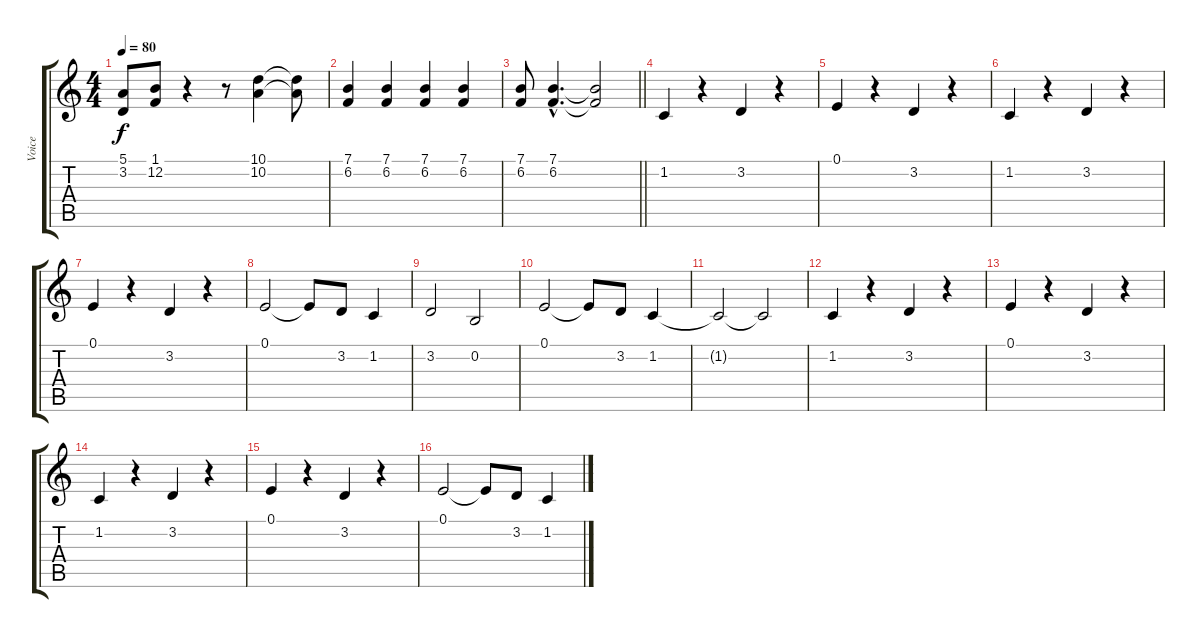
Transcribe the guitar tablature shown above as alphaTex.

\track ("Voice" "Voice") {instrument tenorsax}
\staff {score tabs}
\tuning (E4 B3 G3 D3 A2 E2) {hide}
\ts (4 4)
\tempo 80
\clef g2
\ks c
(5.1 3.2).8{dy f} (1.1 12.2).8 r.4 r.8 (10.1 10.2).4 (10.1{t} 10.2{t}).8 |
(7.1 6.2).4 (7.1 6.2).4 (7.1 6.2).4 (7.1 6.2).4 |
\barLineRight lightlight
(7.1 6.2).8 (7.1{hac} 6.2{hac}).4{d} (7.1{t} 6.2{t}).2 |
1.2.4 r.4 3.2.4 r.4 |
0.1.4 r.4 3.2.4 r.4 |
1.2.4 r.4 3.2.4 r.4 |
0.1.4 r.4 3.2.4 r.4 |
0.1.2 0.1{t}.8 3.2.8 1.2.4 |
3.2.2 0.2.2 |
0.1.2 0.1{t}.8 3.2.8 1.2.4 |
1.2{t}.2 1.2{t}.2 |
1.2.4 r.4 3.2.4 r.4 |
0.1.4 r.4 3.2.4 r.4 |
1.2.4 r.4 3.2.4 r.4 |
0.1.4 r.4 3.2.4 r.4 |
0.1.2 0.1{t}.8 3.2.8 1.2.4
